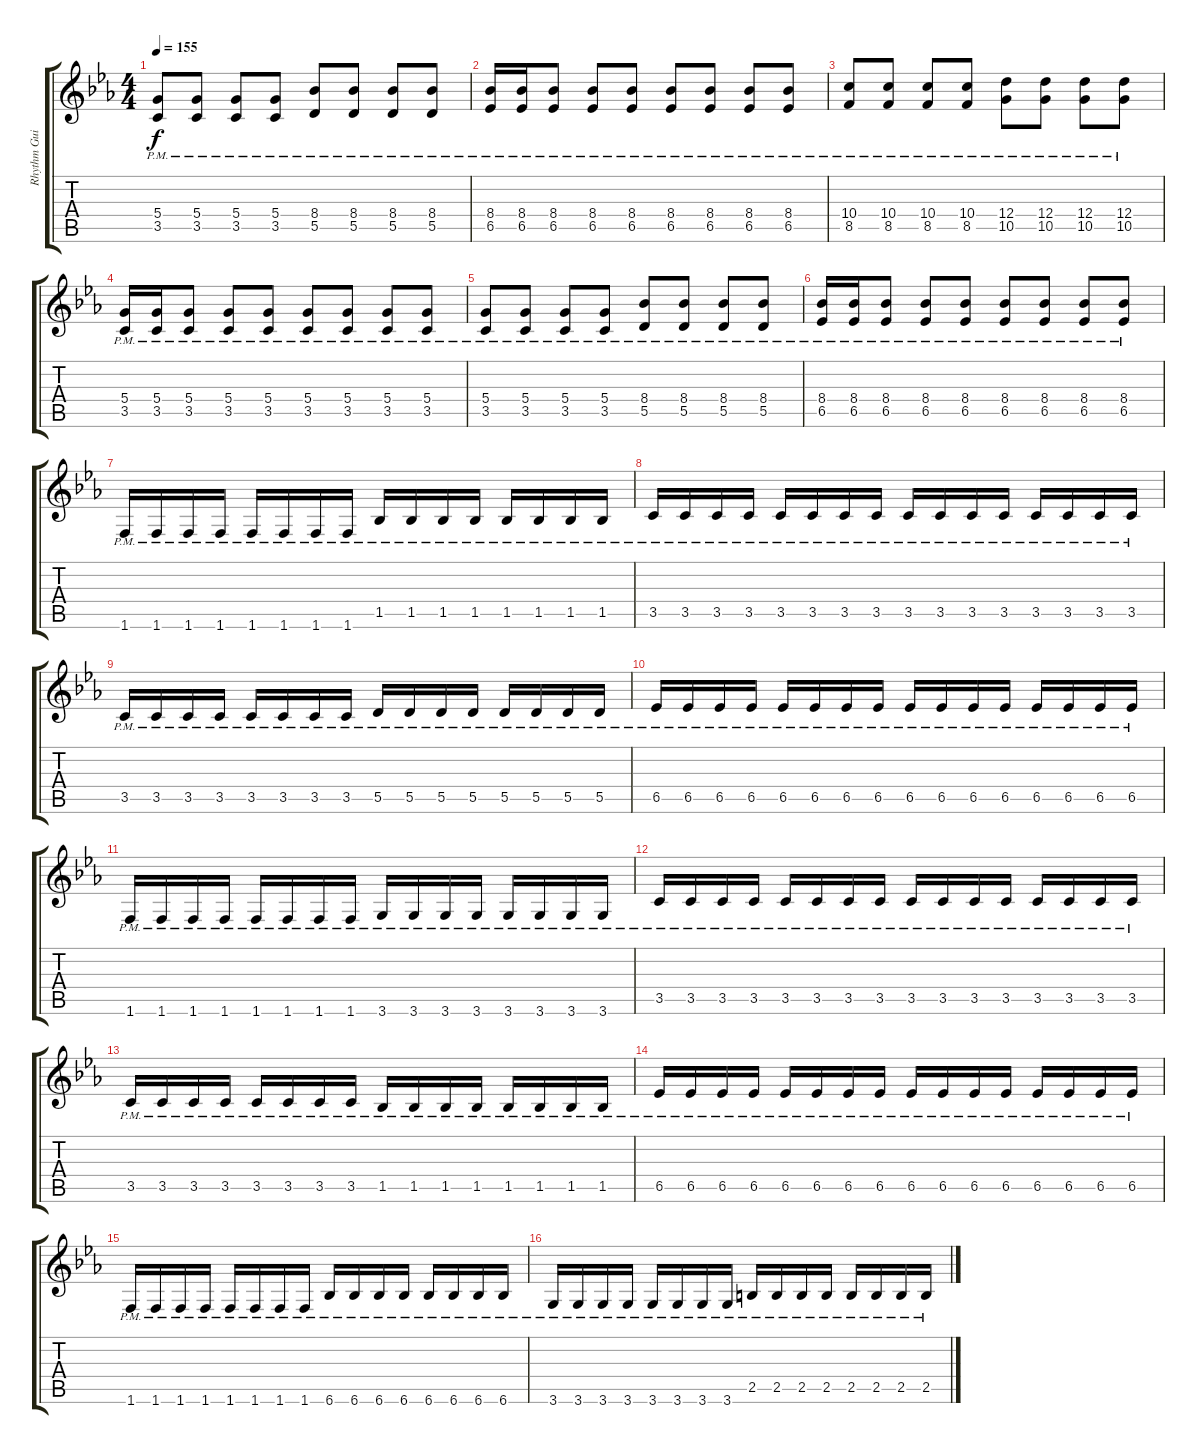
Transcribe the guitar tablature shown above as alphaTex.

\track ("Rhythm Guitar 2" "Rhythm Gui") {instrument distortionguitar}
\staff {score tabs}
\tuning (E4 B3 G3 D3 A2 E2) {hide}
\ts (4 4)
\tempo 155
\clef g2
\ks cminor
(5.4{pm} 3.5{pm}).8{dy f} (5.4{pm} 3.5{pm}).8 (5.4{pm} 3.5{pm}).8 (5.4{pm} 3.5{pm}).8 (8.4{pm} 5.5{pm}).8 (8.4{pm} 5.5{pm}).8 (8.4{pm} 5.5{pm}).8 (8.4{pm} 5.5{pm}).8 |
(8.4{pm} 6.5{pm}).16 (8.4{pm} 6.5{pm}).16 (8.4{pm} 6.5{pm}).8 (8.4{pm} 6.5{pm}).8 (8.4{pm} 6.5{pm}).8 (8.4{pm} 6.5{pm}).8 (8.4{pm} 6.5{pm}).8 (8.4{pm} 6.5{pm}).8 (8.4{pm} 6.5{pm}).8 |
(10.4{pm} 8.5{pm}).8 (10.4{pm} 8.5{pm}).8 (10.4{pm} 8.5{pm}).8 (10.4{pm} 8.5{pm}).8 (12.4{pm} 10.5{pm}).8 (12.4{pm} 10.5{pm}).8 (12.4{pm} 10.5{pm}).8 (12.4{pm} 10.5{pm}).8 |
(5.4{pm} 3.5{pm}).16 (5.4{pm} 3.5{pm}).16 (5.4{pm} 3.5{pm}).8 (5.4{pm} 3.5{pm}).8 (5.4{pm} 3.5{pm}).8 (5.4{pm} 3.5{pm}).8 (5.4{pm} 3.5{pm}).8 (5.4{pm} 3.5{pm}).8 (5.4{pm} 3.5{pm}).8 |
(5.4{pm} 3.5{pm}).8 (5.4{pm} 3.5{pm}).8 (5.4{pm} 3.5{pm}).8 (5.4{pm} 3.5{pm}).8 (8.4{pm} 5.5{pm}).8 (8.4{pm} 5.5{pm}).8 (8.4{pm} 5.5{pm}).8 (8.4{pm} 5.5{pm}).8 |
(8.4{pm} 6.5{pm}).16 (8.4{pm} 6.5{pm}).16 (8.4{pm} 6.5{pm}).8 (8.4{pm} 6.5{pm}).8 (8.4{pm} 6.5{pm}).8 (8.4{pm} 6.5{pm}).8 (8.4{pm} 6.5{pm}).8 (8.4{pm} 6.5{pm}).8 (8.4{pm} 6.5{pm}).8 |
1.6{pm}.16 1.6{pm}.16 1.6{pm}.16 1.6{pm}.16 1.6{pm}.16 1.6{pm}.16 1.6{pm}.16 1.6{pm}.16 1.5{pm}.16 1.5{pm}.16 1.5{pm}.16 1.5{pm}.16 1.5{pm}.16 1.5{pm}.16 1.5{pm}.16 1.5{pm}.16 |
3.5{pm}.16 3.5{pm}.16 3.5{pm}.16 3.5{pm}.16 3.5{pm}.16 3.5{pm}.16 3.5{pm}.16 3.5{pm}.16 3.5{pm}.16 3.5{pm}.16 3.5{pm}.16 3.5{pm}.16 3.5{pm}.16 3.5{pm}.16 3.5{pm}.16 3.5{pm}.16 |
3.5{pm}.16 3.5{pm}.16 3.5{pm}.16 3.5{pm}.16 3.5{pm}.16 3.5{pm}.16 3.5{pm}.16 3.5{pm}.16 5.5{pm}.16 5.5{pm}.16 5.5{pm}.16 5.5{pm}.16 5.5{pm}.16 5.5{pm}.16 5.5{pm}.16 5.5{pm}.16 |
6.5{pm}.16 6.5{pm}.16 6.5{pm}.16 6.5{pm}.16 6.5{pm}.16 6.5{pm}.16 6.5{pm}.16 6.5{pm}.16 6.5{pm}.16 6.5{pm}.16 6.5{pm}.16 6.5{pm}.16 6.5{pm}.16 6.5{pm}.16 6.5{pm}.16 6.5{pm}.16 |
1.6{pm}.16 1.6{pm}.16 1.6{pm}.16 1.6{pm}.16 1.6{pm}.16 1.6{pm}.16 1.6{pm}.16 1.6{pm}.16 3.6{pm}.16 3.6{pm}.16 3.6{pm}.16 3.6{pm}.16 3.6{pm}.16 3.6{pm}.16 3.6{pm}.16 3.6{pm}.16 |
3.5{pm}.16 3.5{pm}.16 3.5{pm}.16 3.5{pm}.16 3.5{pm}.16 3.5{pm}.16 3.5{pm}.16 3.5{pm}.16 3.5{pm}.16 3.5{pm}.16 3.5{pm}.16 3.5{pm}.16 3.5{pm}.16 3.5{pm}.16 3.5{pm}.16 3.5{pm}.16 |
3.5{pm}.16 3.5{pm}.16 3.5{pm}.16 3.5{pm}.16 3.5{pm}.16 3.5{pm}.16 3.5{pm}.16 3.5{pm}.16 1.5{pm}.16 1.5{pm}.16 1.5{pm}.16 1.5{pm}.16 1.5{pm}.16 1.5{pm}.16 1.5{pm}.16 1.5{pm}.16 |
6.5{pm}.16 6.5{pm}.16 6.5{pm}.16 6.5{pm}.16 6.5{pm}.16 6.5{pm}.16 6.5{pm}.16 6.5{pm}.16 6.5{pm}.16 6.5{pm}.16 6.5{pm}.16 6.5{pm}.16 6.5{pm}.16 6.5{pm}.16 6.5{pm}.16 6.5{pm}.16 |
1.6{pm}.16 1.6{pm}.16 1.6{pm}.16 1.6{pm}.16 1.6{pm}.16 1.6{pm}.16 1.6{pm}.16 1.6{pm}.16 6.6{pm}.16 6.6{pm}.16 6.6{pm}.16 6.6{pm}.16 6.6{pm}.16 6.6{pm}.16 6.6{pm}.16 6.6{pm}.16 |
3.6{pm}.16 3.6{pm}.16 3.6{pm}.16 3.6{pm}.16 3.6{pm}.16 3.6{pm}.16 3.6{pm}.16 3.6{pm}.16 2.5{pm}.16 2.5{pm}.16 2.5{pm}.16 2.5{pm}.16 2.5{pm}.16 2.5{pm}.16 2.5{pm}.16 2.5{pm}.16
